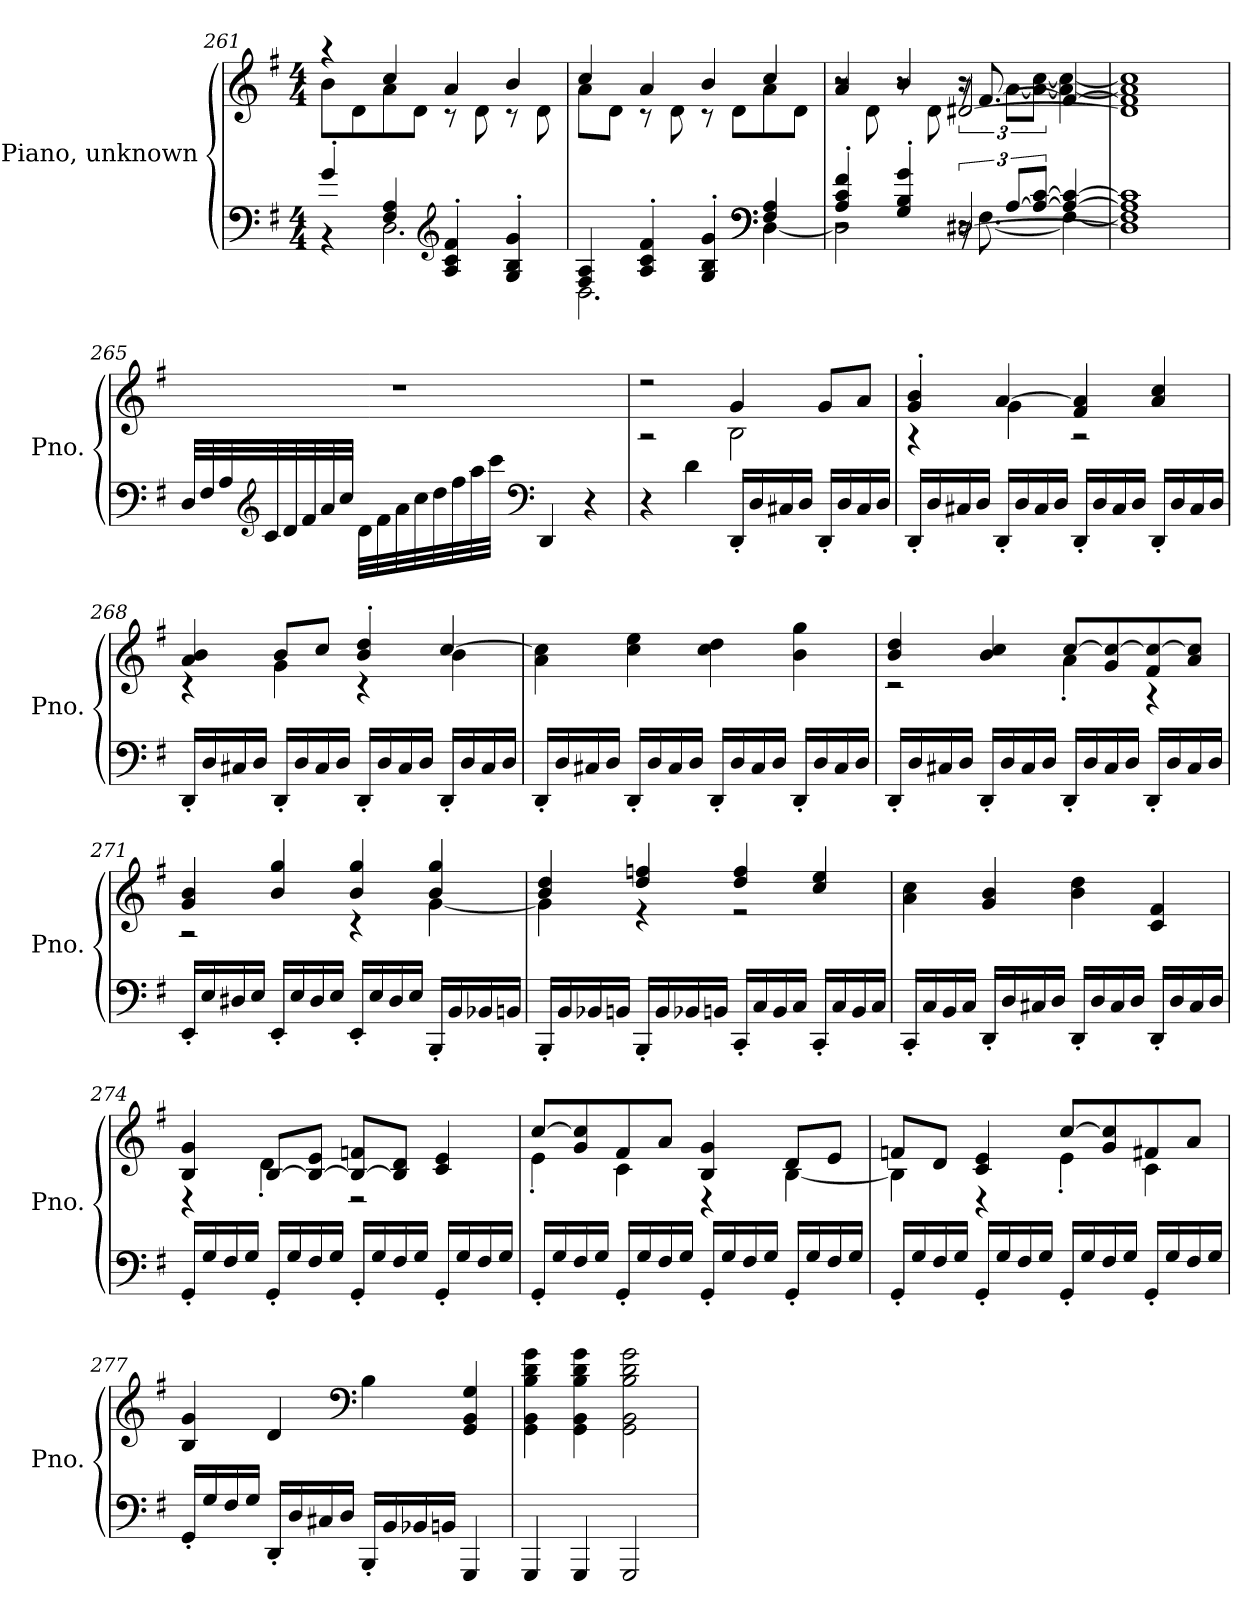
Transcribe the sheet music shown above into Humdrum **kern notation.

**kern	**kern
*part1	*part1
*staff2	*staff1
*I"Piano, unknown	*
*I'Pno.	*
*clefF4	*clefG2
*k[f#]	*k[f#]
*M4/4	*M4/4
=261	=261
*^	*^
4g'/	4r	4r	8b\L
.	.	.	8d\
4F#/ 4A/	2.D\	4cc/	8a\
.	.	.	8d\J
*clefG2	*	*	*
4A/' 4c/' 4f#/'	.	4a/	8r
.	.	.	8d\
4G/' 4B/' 4g/'	.	4b/	8r
.	.	.	8d\
=262	=262	=262	=262
4F#/ 4A/	2.D\	4cc/	8a\L
.	.	.	8d\J
4A/' 4c/' 4f#/'	.	4a/	8r
.	.	.	8d\
4G/' 4B/' 4g/'	.	4b/	8r
.	.	.	8d\L
*clefF4	*	*	*
4F#/ 4A/	[4D\	4cc/	8a\
.	.	.	8d\J
=263	=263	=263	=263
*	*^	*	*^
4A/' 4c/' 4f#/'	2D\]	2r	4a/	8r	2r
.	.	.	.	8d\	.
4G/' 4B/' 4g/'	.	.	4b/	8r	.
.	.	.	.	8d\	.
12r	16r	[2D#X/	16r	12r	[2d#X/
.	[8.F#\	.	[8.f#/	.	.
[12A/L	.	.	.	[12a\L	.
12A/_ [12c/J	.	.	.	12a\_ [12cc\J	.
4A/_ 4c/_	4F#\_	.	4f#/_	4a\_ 4cc\_	.
=264	=264	=264	=264	=264	=264
1A] 1c]	1F#]	1D#]	1f#]	1a] 1cc]	1d#]
*v	*v	*v	*	*	*
*	*v	*v	*v
!!LO:LB:g=z
=265	=265
32D/LLL	1r
32F#/	.
32A/	.
*clefG2	*
32c/	.
32d/	.
32f#/	.
32a/	.
32cc/JJJ	.
32d\LLL	.
32f#\	.
32a\	.
32cc\	.
32dd\	.
32ff#\	.
32aa\	.
32ccc\JJJ	.
*clefF4	*
4DD/	.
4r	.
=266	=266
*	*^
4r	2r	2r
4d\	.	.
16DD'/LL	4g/	2B\
16D/	.	.
16C#X/	.	.
16D/JJ	.	.
16DD'/LL	8g/L	.
16D/	.	.
16C#/	8a/J	.
16D/JJ	.	.
!!LO:LB:g=z	!!
=267	=267	=267
16DD'/LL	4g/' 4b/'	4r
16D/	.	.
16C#X/	.	.
16D/JJ	.	.
16DD'/LL	[4a/	4g\
16D/	.	.
16C#/	.	.
16D/JJ	.	.
16DD'/LL	4f#/ 4a/]	2r
16D/	.	.
16C#/	.	.
16D/JJ	.	.
16DD'/LL	4a/ 4cc/	.
16D/	.	.
16C#/	.	.
16D/JJ	.	.
=268	=268	=268
16DD'/LL	4a/ 4b/	4r
16D/	.	.
16C#X/	.	.
16D/JJ	.	.
16DD'/LL	8b/L	4g\
16D/	.	.
16C#/	8cc/J	.
16D/JJ	.	.
16DD'/LL	4b/' 4dd/'	4r
16D/	.	.
16C#/	.	.
16D/JJ	.	.
16DD'/LL	[4cc/	4b\
16D/	.	.
16C#/	.	.
16D/JJ	.	.
*	*v	*v
!!LO:LB:g=z
=269	=269
16DD'/LL	4a\ 4cc\]
16D/	.
16C#X/	.
16D/JJ	.
16DD'/LL	4cc\ 4ee\
16D/	.
16C#/	.
16D/JJ	.
16DD'/LL	4cc\ 4dd\
16D/	.
16C#/	.
16D/JJ	.
16DD'/LL	4b\ 4gg\
16D/	.
16C#/	.
16D/JJ	.
=270	=270
*	*^
16DD'/LL	4b/ 4dd/	2r
16D/	.	.
16C#X/	.	.
16D/JJ	.	.
16DD'/LL	4b/ 4cc/	.
16D/	.	.
16C#/	.	.
16D/JJ	.	.
16DD'/LL	[8cc/L	4a'\
16D/	.	.
16C#/	8g/ 8cc/_	.
16D/JJ	.	.
16DD'/LL	8f#/ 8cc/_	4r
16D/	.	.
16C#/	8a/ 8cc/]J	.
16D/JJ	.	.
!!LO:PB:g=z	!!
=271	=271	=271
16EE'/LL	4g/ 4b/	2r
16E/	.	.
16D#X/	.	.
16E/JJ	.	.
16EE'/LL	4b/ 4gg/	.
16E/	.	.
16D#/	.	.
16E/JJ	.	.
16EE'/LL	4b/ 4gg/	4r
16E/	.	.
16D#/	.	.
16E/JJ	.	.
16BBB'/LL	4b/ 4gg/	[4g\
16BB/	.	.
16BB-X/	.	.
16BBn/JJ	.	.
=272	=272	=272
16BBB'/LL	4b/ 4dd/	4g\]
16BB/	.	.
16BB-X/	.	.
16BBn/JJ	.	.
16BBB'/LL	4dd/ 4ffn/	4r
16BB/	.	.
16BB-X/	.	.
16BBn/JJ	.	.
16CC'/LL	4dd/ 4ff/	2r
16C/	.	.
16BB/	.	.
16C/JJ	.	.
16CC'/LL	4cc/ 4ee/	.
16C/	.	.
16BB/	.	.
16C/JJ	.	.
*	*v	*v
!!LO:LB:g=z
=273	=273
16CC'/LL	4a\ 4cc\
16C/	.
16BB/	.
16C/JJ	.
16DD'/LL	4g/ 4b/
16D/	.
16C#X/	.
16D/JJ	.
16DD'/LL	4b\ 4dd\
16D/	.
16C#/	.
16D/JJ	.
16DD'/LL	4c/ 4f#/
16D/	.
16C#/	.
16D/JJ	.
=274	=274
*	*^
16GG'/LL	4B/ 4g/	4r
16G/	.	.
16F#/	.	.
16G/JJ	.	.
16GG'/LL	[8B/L	4d'\
16G/	.	.
16F#/	8B/_ 8e/J	.
16G/JJ	.	.
16GG'/LL	8B/_ 8fn/L	2r
16G/	.	.
16F#/	8B/] 8d/J	.
16G/JJ	.	.
16GG'/LL	4c/ 4e/	.
16G/	.	.
16F#/	.	.
16G/JJ	.	.
!!LO:LB:g=z	!!
=275	=275	=275
16GG'/LL	[8cc/L	4e'\
16G/	.	.
16F#/	8g/ 8cc/]	.
16G/JJ	.	.
16GG'/LL	8f#/	4c\
16G/	.	.
16F#/	8a/J	.
16G/JJ	.	.
16GG'/LL	4B/ 4g/	4r
16G/	.	.
16F#/	.	.
16G/JJ	.	.
16GG'/LL	8d/L	[4B\
16G/	.	.
16F#/	8e/J	.
16G/JJ	.	.
=276	=276	=276
16GG'/LL	8fn/L	4B\]
16G/	.	.
16F#/	8d/J	.
16G/JJ	.	.
16GG'/LL	4c/ 4e/	4r
16G/	.	.
16F#/	.	.
16G/JJ	.	.
16GG'/LL	[8cc/L	4e'\
16G/	.	.
16F#/	8g/ 8cc/]	.
16G/JJ	.	.
16GG'/LL	8f#X/	4c\
16G/	.	.
16F#/	8a/J	.
16G/JJ	.	.
*	*v	*v
!!LO:LB:g=z
=277	=277
16GG'/LL	4B/ 4g/
16G/	.
16F#/	.
16G/JJ	.
16DD'/LL	4d/
16D/	.
16C#X/	.
16D/JJ	.
*	*clefF4
16BBB'/LL	4B\
16BB/	.
16BB-X/	.
16BBn/JJ	.
4GGG/	4GG/ 4BB/ 4G/
=278	=278
4GGG/	4GG\ 4BB\ 4B\ 4d\ 4g\
4GGG/	4GG\ 4BB\ 4B\ 4d\ 4g\
2GGG/	2GG\ 2BB\ 2B\ 2d\ 2g\
=	=
*-	*-
